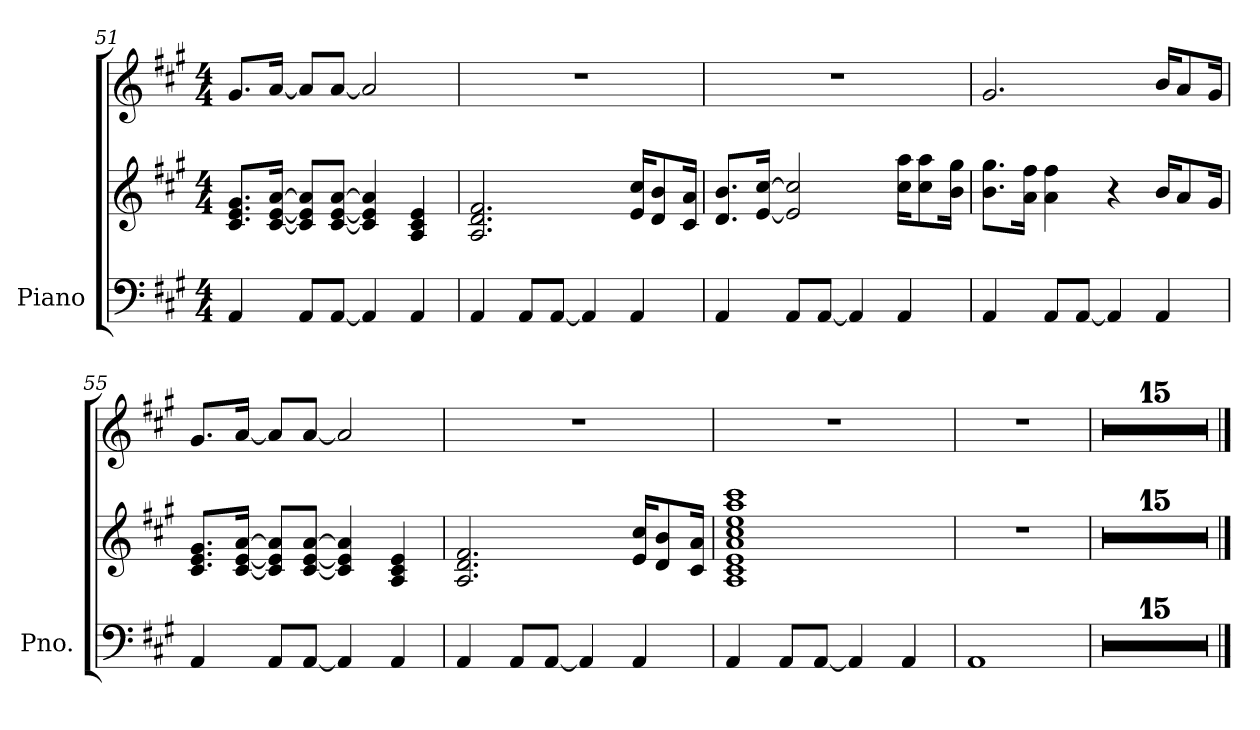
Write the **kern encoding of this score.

**kern	**kern	**kern
*part1	*part1	*part1
*staff3	*staff2	*staff1
*I"Piano	*	*
*I'Pno.	*	*
*clefF4	*clefG2	*clefG2
*k[f#c#g#]	*k[f#c#g#]	*k[f#c#g#]
*M4/4	*M4/4	*M4/4
=51	=51	=51
4AA/	8.c#/ 8.e/ 8.g#/L	8.g#/L
.	[16c#/ [16e/ [16a/Jk	[16a/Jk
8AA/L	8c#/] 8e/] 8a/]L	8a/L]
[8AA/J	[8c#/ [8e/ [8a/J	[8a/J
4AA/]	4c#/] 4e/] 4a/]	2a/]
4AA/	4A/ 4c#/ 4e/	.
!!LO:LB:g=z
=52	=52	=52
4AA/	2.A/ 2.d/ 2.f#/	1r
8AA/L	.	.
[8AA/J	.	.
4AA/]	.	.
4AA/	16e/ 16cc#/KL	.
.	8d/ 8b/	.
.	16c#/ 16a/Jk	.
=53	=53	=53
4AA/	8.d/ 8.b/L	1r
.	[16e/ [16cc#/Jk	.
8AA/L	2e/] 2cc#/]	.
[8AA/J	.	.
4AA/]	.	.
4AA/	16cc#\ 16aa\KL	.
.	8cc#\ 8aa\	.
.	16b\ 16gg#\Jk	.
=54	=54	=54
4AA/	8.b\ 8.gg#\L	2.g#/
.	16a\ 16ff#\Jk	.
8AA/L	4a\ 4ff#\	.
[8AA/J	.	.
4AA/]	4r	.
4AA/	16b/KL	16b/KL
.	8a/	8a/
.	16g#/Jk	16g#/Jk
=55	=55	=55
4AA/	8.c#/ 8.e/ 8.g#/L	8.g#/L
.	[16c#/ [16e/ [16a/Jk	[16a/Jk
8AA/L	8c#/] 8e/] 8a/]L	8a/L]
[8AA/J	[8c#/ [8e/ [8a/J	[8a/J
4AA/]	4c#/] 4e/] 4a/]	2a/]
4AA/	4A/ 4c#/ 4e/	.
=56	=56	=56
4AA/	2.A/ 2.d/ 2.f#/	1r
8AA/L	.	.
[8AA/J	.	.
4AA/]	.	.
4AA/	16e/ 16cc#/KL	.
.	8d/ 8b/	.
.	16c#/ 16a/Jk	.
!!LO:LB:g=z
=57	=57	=57
4AA/	1A 1c# 1e 1a 1cc# 1ee 1aa 1ccc#	1r
8AA/L	.	.
[8AA/J	.	.
4AA/]	.	.
4AA/	.	.
=58	=58	=58
1AA	1r	1r
=59	=59	=59
1r	1r	1r
=60	=60	=60
1r	1r	1r
=61	=61	=61
1r	1r	1r
=62	=62	=62
1r	1r	1r
=63	=63	=63
1r	1r	1r
=64	=64	=64
1r	1r	1r
=65	=65	=65
1r	1r	1r
=66	=66	=66
1r	1r	1r
=67	=67	=67
1r	1r	1r
=68	=68	=68
1r	1r	1r
=69	=69	=69
1r	1r	1r
=70	=70	=70
1r	1r	1r
=71	=71	=71
1r	1r	1r
!!LO:LB:g=z
=72	=72	=72
1r	1r	1r
=73	=73	=73
1r	1r	1r
==	==	==
*-	*-	*-
